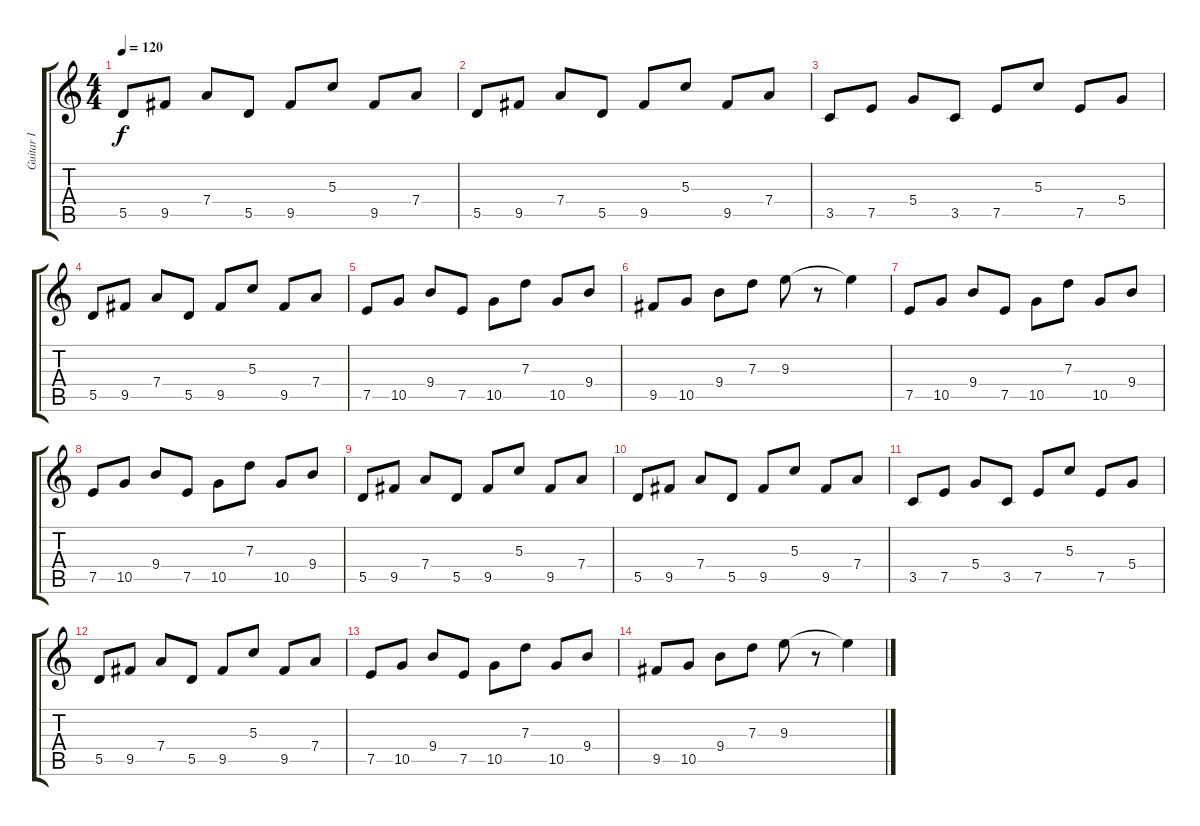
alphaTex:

\track ("Guitar I" "Guitar I") {instrument electricguitarjazz}
\staff {score tabs}
\tuning (E4 B3 G3 D3 A2 E2) {hide}
\ts (4 4)
\tempo 120
\clef g2
\ks c
5.5.8{dy f} 9.5.8 7.4.8 5.5.8 9.5.8 5.3.8 9.5.8 7.4.8 |
5.5.8 9.5.8 7.4.8 5.5.8 9.5.8 5.3.8 9.5.8 7.4.8 |
3.5.8 7.5.8 5.4.8 3.5.8 7.5.8 5.3.8 7.5.8 5.4.8 |
5.5.8 9.5.8 7.4.8 5.5.8 9.5.8 5.3.8 9.5.8 7.4.8 |
7.5.8 10.5.8 9.4.8 7.5.8 10.5.8 7.3.8 10.5.8 9.4.8 |
9.5.8 10.5.8 9.4.8 7.3.8 9.3.8 r.8 9.3{t}.4 |
7.5.8 10.5.8 9.4.8 7.5.8 10.5.8 7.3.8 10.5.8 9.4.8 |
7.5.8 10.5.8 9.4.8 7.5.8 10.5.8 7.3.8 10.5.8 9.4.8 |
5.5.8 9.5.8 7.4.8 5.5.8 9.5.8 5.3.8 9.5.8 7.4.8 |
5.5.8 9.5.8 7.4.8 5.5.8 9.5.8 5.3.8 9.5.8 7.4.8 |
3.5.8 7.5.8 5.4.8 3.5.8 7.5.8 5.3.8 7.5.8 5.4.8 |
5.5.8 9.5.8 7.4.8 5.5.8 9.5.8 5.3.8 9.5.8 7.4.8 |
7.5.8 10.5.8 9.4.8 7.5.8 10.5.8 7.3.8 10.5.8 9.4.8 |
9.5.8 10.5.8 9.4.8 7.3.8 9.3.8 r.8 9.3{t}.4
